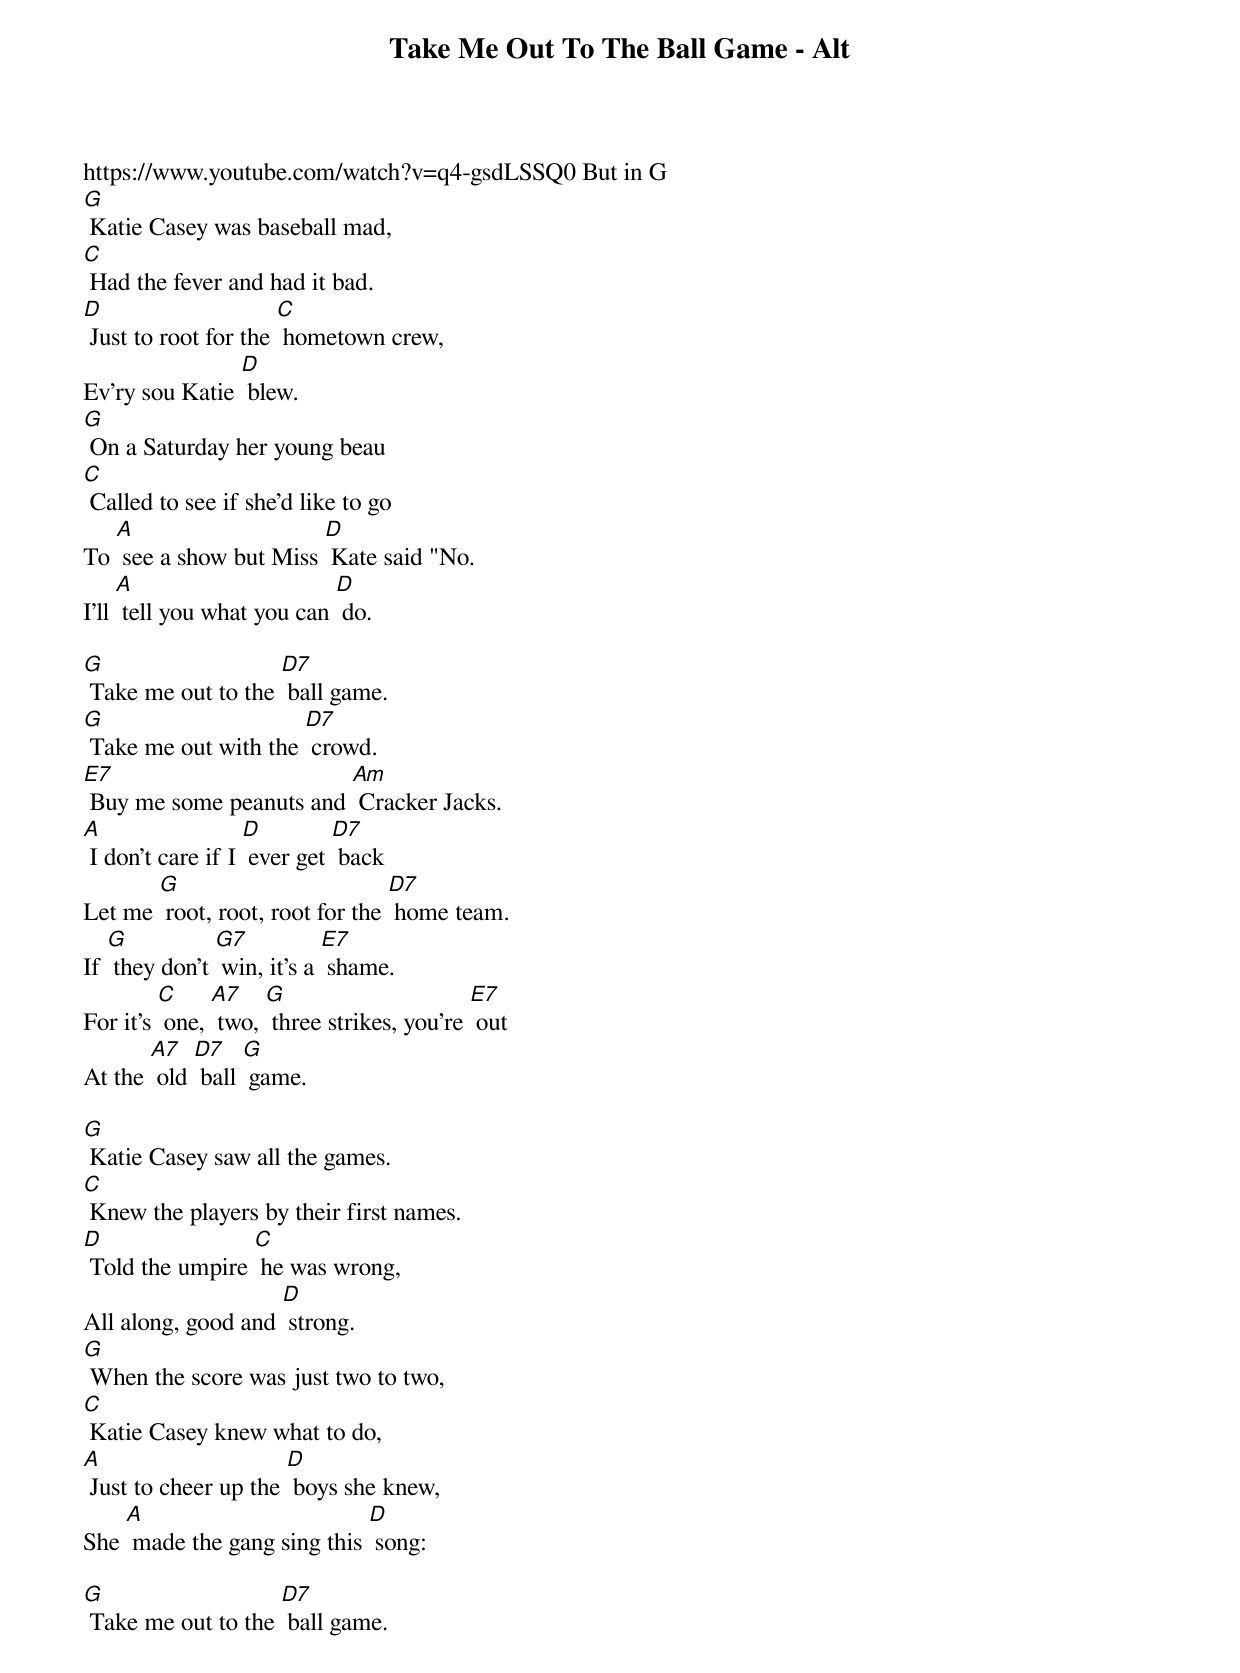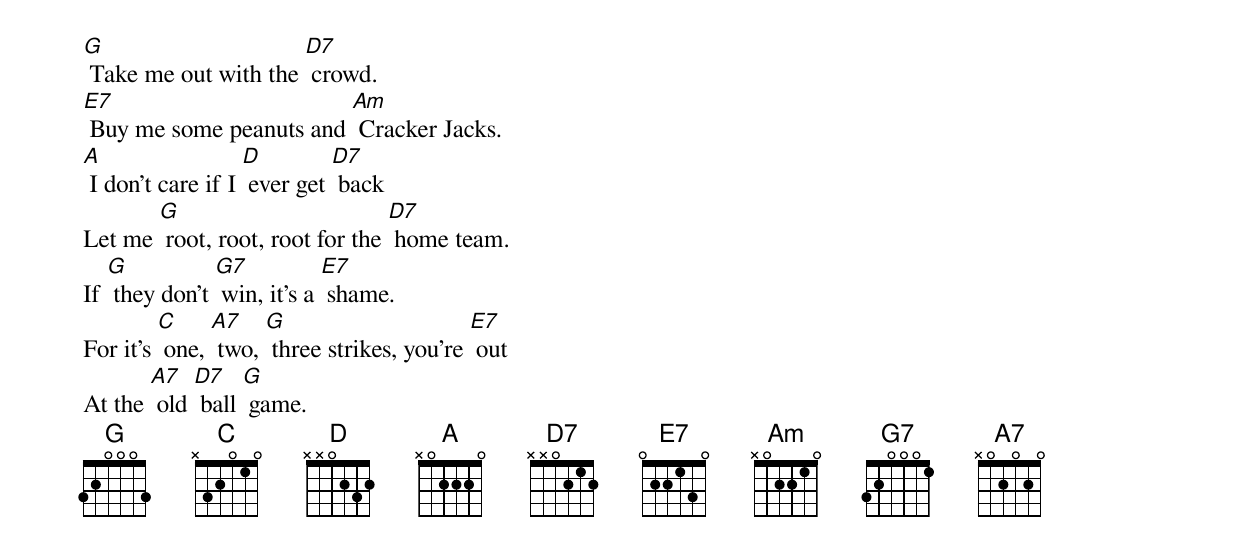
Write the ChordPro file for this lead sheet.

{t:Take Me Out To The Ball Game - Alt}
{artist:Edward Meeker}
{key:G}
https://www.youtube.com/watch?v=q4-gsdLSSQ0 But in G
{c: }
[G] Katie Casey was baseball mad,
[C] Had the fever and had it bad.
[D] Just to root for the [C] hometown crew,
Ev'ry sou Katie [D] blew.
[G] On a Saturday her young beau
[C] Called to see if she'd like to go
To [A] see a show but Miss [D] Kate said "No.
I'll [A] tell you what you can [D] do.

[G] Take me out to the [D7] ball game.
[G] Take me out with the [D7] crowd.
[E7] Buy me some peanuts and [Am] Cracker Jacks.
[A] I don't care if I [D] ever get [D7] back
Let me [G] root, root, root for the [D7] home team.
If [G] they don't [G7] win, it's a [E7] shame.
For it's [C] one, [A7] two, [G] three strikes, you're [E7] out
At the [A7] old [D7] ball [G] game.

[G] Katie Casey saw all the games.
[C] Knew the players by their first names.
[D] Told the umpire [C] he was wrong,
All along, good and [D] strong.
[G] When the score was just two to two,
[C] Katie Casey knew what to do,
[A] Just to cheer up the [D] boys she knew,
She [A] made the gang sing this [D] song:

[G] Take me out to the [D7] ball game.
[G] Take me out with the [D7] crowd.
[E7] Buy me some peanuts and [Am] Cracker Jacks.
[A] I don't care if I [D] ever get [D7] back
Let me [G] root, root, root for the [D7] home team.
If [G] they don't [G7] win, it's a [E7] shame.
For it's [C] one, [A7] two, [G] three strikes, you're [E7] out
At the [A7] old [D7] ball [G] game.
